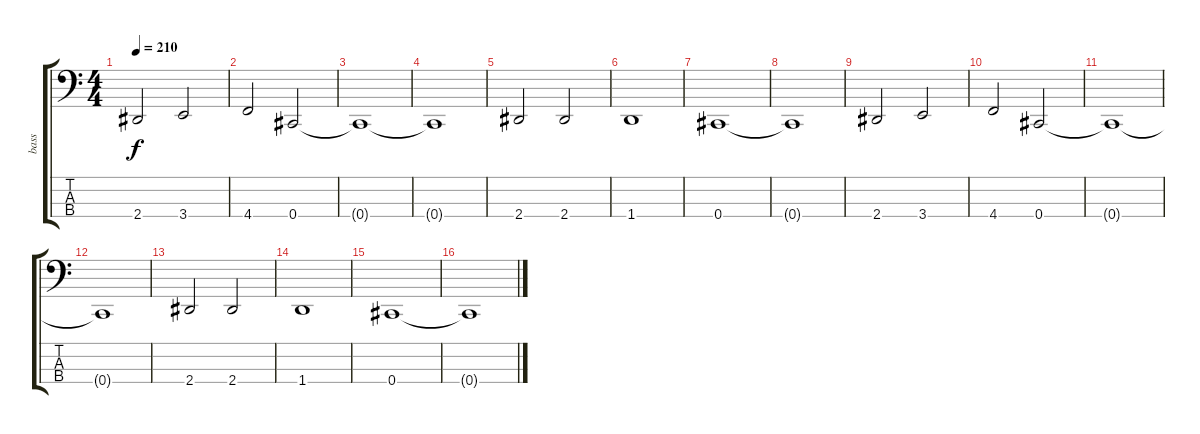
\track ("bass" "bass") {instrument electricbassfinger}
\staff {score tabs}
\tuning (E2 B1 Gb1 Db1) {hide}
\ts (4 4)
\tempo 210
\clef f4
\ks c
2.4.2{dy f} 3.4.2 |
4.4.2 0.4.2 |
0.4{t}.1 |
0.4{t}.1 |
2.4.2 2.4.2 |
1.4.1 |
0.4.1 |
0.4{t}.1 |
2.4.2 3.4.2 |
4.4.2 0.4.2 |
0.4{t}.1 |
0.4{t}.1 |
2.4.2 2.4.2 |
1.4.1 |
0.4.1 |
0.4{t}.1
